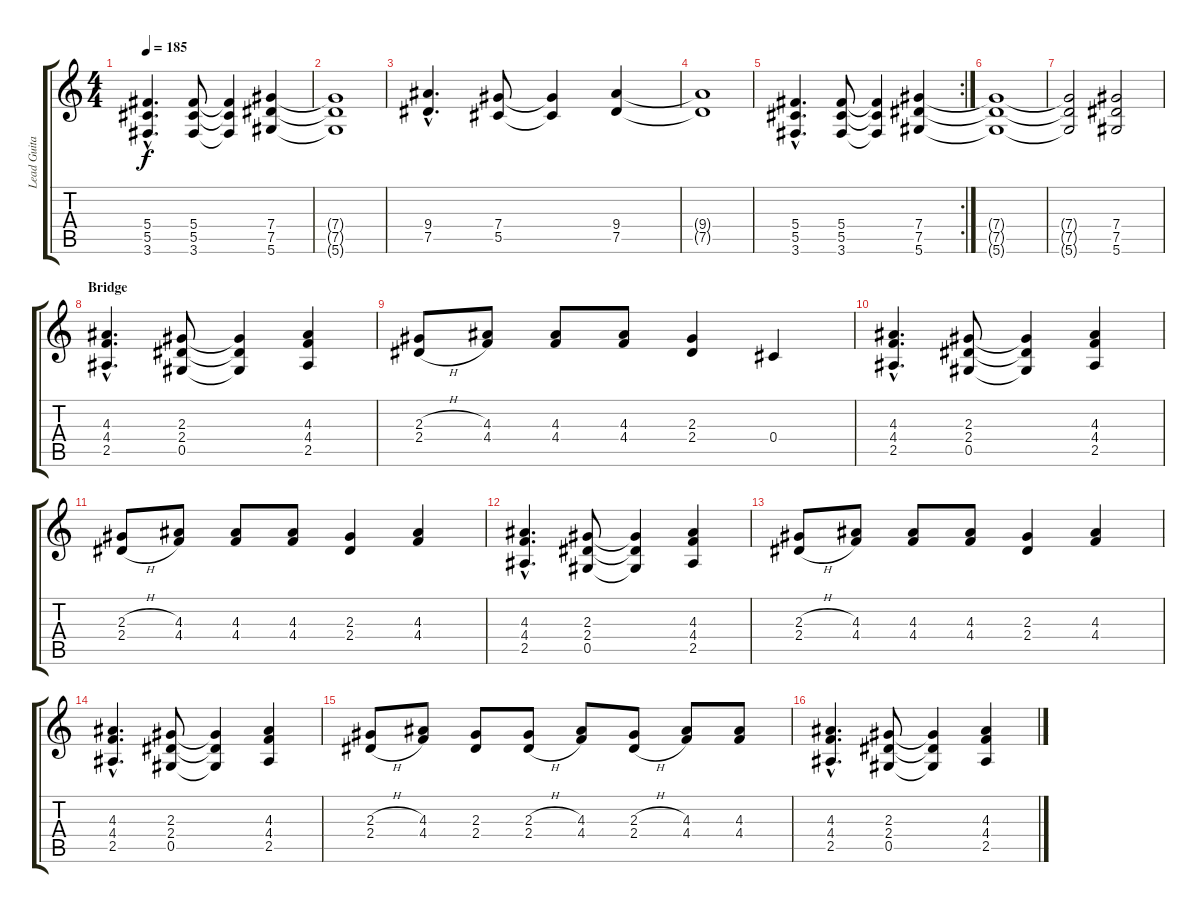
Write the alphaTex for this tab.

\track ("Lead Guitar" "Lead Guita") {instrument distortionguitar}
\staff {score tabs}
\tuning (Eb4 Bb3 Gb3 Db3 Ab2 Eb2) {hide}
\ts (4 4)
\tempo 185
\clef g2
\ks c
(5.4{hac} 5.5{hac} 3.6{hac}).4{d dy f} (5.4 5.5 3.6).8 (5.4{t} 5.5{t} 3.6{t}).4 (7.4 7.5 5.6).4 |
(7.4{t} 7.5{t} 5.6{t}).1 |
(9.4{hac} 7.5{hac}).4{d} (7.4 5.5).8 (7.4{t} 5.5{t}).4 (9.4 7.5).4 |
(9.4{t} 7.5{t}).1 |
\rc 2
(5.4{hac} 5.5{hac} 3.6{hac}).4{d} (5.4 5.5 3.6).8 (5.4{t} 5.5{t} 3.6{t}).4 (7.4 7.5 5.6).4 |
(7.4{t} 7.5{t} 5.6{t}).1 |
(7.4{t} 7.5{t} 5.6{t}).2 (7.4 7.5 5.6).2 |
\section ("" "Bridge")
(4.3{hac} 4.4{hac} 2.5{hac}).4{d} (2.3 2.4 0.5).8 (2.3{t} 2.4{t} 0.5{t}).4 (4.3 4.4 2.5).4 |
(2.3{h} 2.4{h}).8 (4.3 4.4).8 (4.3 4.4).8 (4.3 4.4).8 (2.3 2.4).4 0.4.4 |
(4.3{hac} 4.4{hac} 2.5{hac}).4{d} (2.3 2.4 0.5).8 (2.3{t} 2.4{t} 0.5{t}).4 (4.3 4.4 2.5).4 |
(2.3{h} 2.4{h}).8 (4.3 4.4).8 (4.3 4.4).8 (4.3 4.4).8 (2.3 2.4).4 (4.3 4.4).4 |
(4.3{hac} 4.4{hac} 2.5{hac}).4{d} (2.3 2.4 0.5).8 (2.3{t} 2.4{t} 0.5{t}).4 (4.3 4.4 2.5).4 |
(2.3{h} 2.4{h}).8 (4.3 4.4).8 (4.3 4.4).8 (4.3 4.4).8 (2.3 2.4).4 (4.3 4.4).4 |
(4.3{hac} 4.4{hac} 2.5{hac}).4{d} (2.3 2.4 0.5).8 (2.3{t} 2.4{t} 0.5{t}).4 (4.3 4.4 2.5).4 |
(2.3{h} 2.4{h}).8 (4.3 4.4).8 (2.3 2.4).8 (2.3{h} 2.4{h}).8 (4.3 4.4).8 (2.3{h} 2.4{h}).8 (4.3 4.4).8 (4.3 4.4).8 |
(4.3{hac} 4.4{hac} 2.5{hac}).4{d} (2.3 2.4 0.5).8 (2.3{t} 2.4{t} 0.5{t}).4 (4.3 4.4 2.5).4
